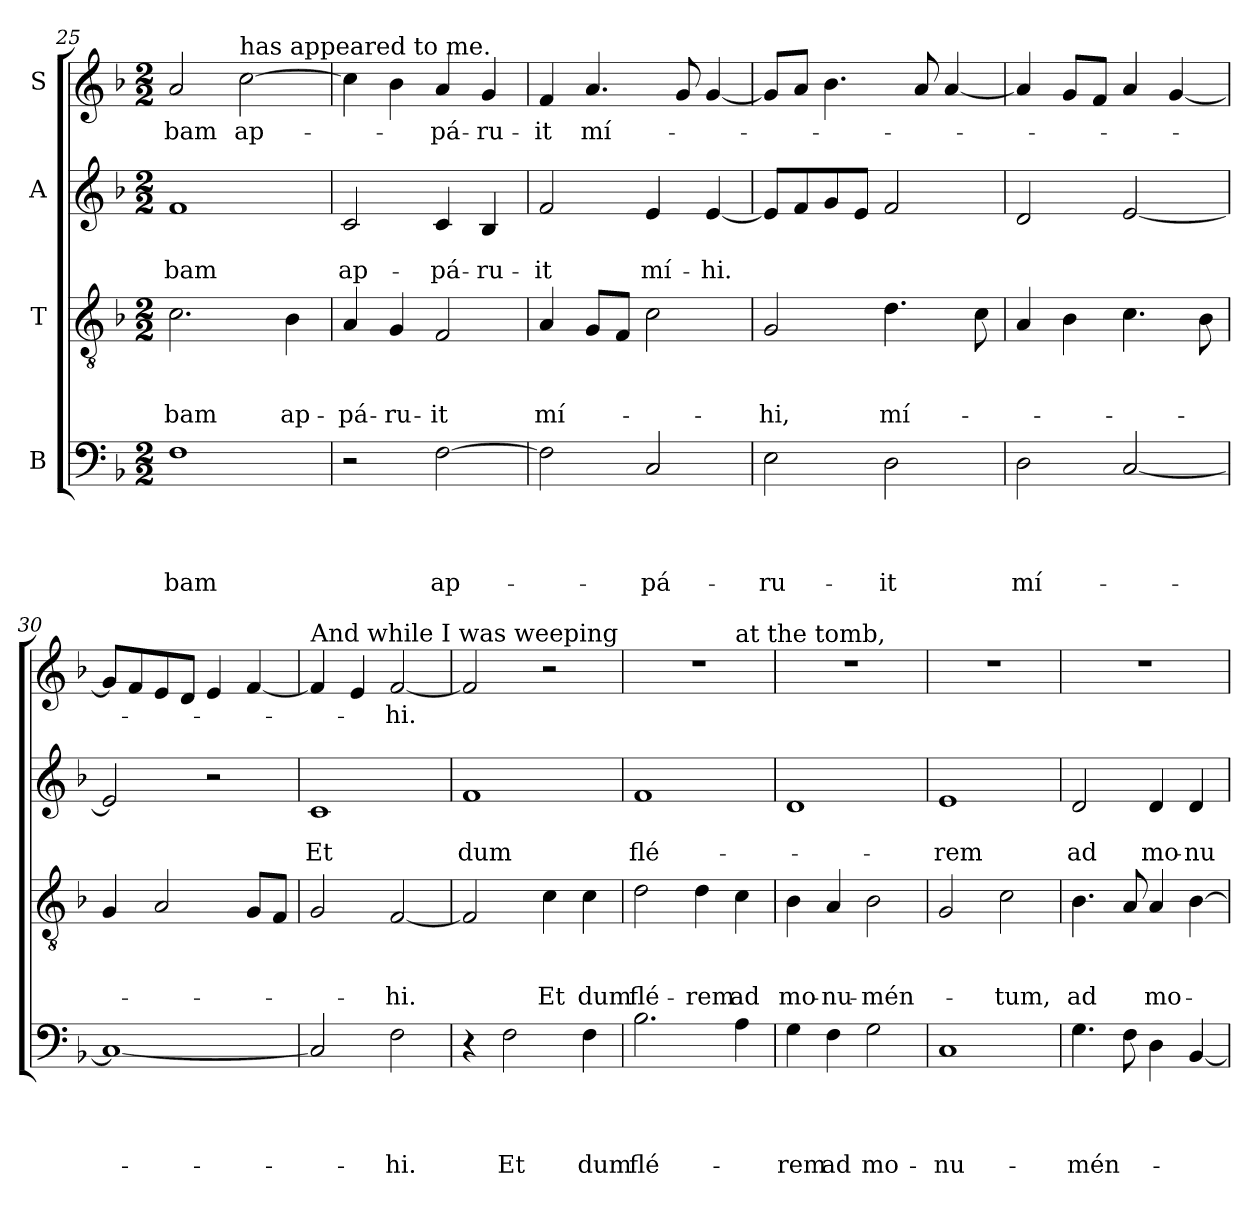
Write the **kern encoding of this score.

**kern	**text	**text	**text	**text	**kern	**text	**text	**text	**kern	**text	**text	**kern	**text
*part4	*part4	*part4	*part4	*part4	*part3	*part3	*part3	*part3	*part2	*part2	*part2	*part1	*part1
*staff4	*staff4	*staff4	*staff4	*staff4	*staff3	*staff3	*staff3	*staff3	*staff2	*staff2	*staff2	*staff1	*staff1
*I"B	*	*	*	*	*I"T	*	*	*	*I"A	*	*	*I"S	*
!!LO:PB:g=z
*clefF4	*	*	*	*	*clefGv2	*	*	*	*clefG2	*	*	*clefG2	*
*k[b-]	*	*	*	*	*k[b-]	*	*	*	*k[b-]	*	*	*k[b-]	*
*F:	*	*	*	*	*F:	*	*	*	*F:	*	*	*F:	*
*M2/2	*	*	*	*	*M2/2	*	*	*	*M2/2	*	*	*M2/2	*
=25	=25	=25	=25	=25	=25	=25	=25	=25	=25	=25	=25	=25	=25
!	!	!	!	!LO:LY:b	!	!	!	!LO:LY:b	!	!	!LO:LY:b	!	!LO:LY:b
1F	.	.	.	-bam	2.c\	.	.	-bam	1f	.	-bam	2a/	-bam
!	!	!	!	!	!	!	!	!	!	!	!	!LO:TX:a:t=has appeared to me.	!
!	!	!	!	!	!	!	!	!	!	!	!	!	!LO:LY:b
.	.	.	.	.	.	.	.	.	.	.	.	[2cc\	ap-
!	!	!	!	!	!	!	!	!LO:LY:b	!	!	!	!	!
.	.	.	.	.	4B-\	.	.	ap-	.	.	.	.	.
=26	=26	=26	=26	=26	=26	=26	=26	=26	=26	=26	=26	=26	=26
!	!	!	!	!	!	!	!	!LO:LY:b	!	!	!LO:LY:b	!	!
2r	.	.	.	.	4A/	.	.	-pá-	2c/	.	ap-	4cc\]	.
!	!	!	!	!	!	!	!	!LO:LY:b	!	!	!	!	!
.	.	.	.	.	4G/	.	.	-ru-	.	.	.	4b-\	.
!	!	!	!	!LO:LY:b	!	!	!	!LO:LY:b	!	!	!LO:LY:b	!	!LO:LY:b
[2F\	.	.	.	ap-	2F/	.	.	-it	4c/	.	-pá-	4a/	-pá-
!	!	!	!	!	!	!	!	!	!	!	!LO:LY:b	!	!LO:LY:b
.	.	.	.	.	.	.	.	.	4B-/	.	-ru-	4g/	-ru-
=27	=27	=27	=27	=27	=27	=27	=27	=27	=27	=27	=27	=27	=27
!	!	!	!	!	!	!	!	!LO:LY:b	!	!	!LO:LY:b	!	!LO:LY:b
2F\]	.	.	.	.	4A/	.	.	mí-	2f/	.	-it	4f/	-it
!	!	!	!	!	!	!	!	!	!	!	!	!	!LO:LY:b
.	.	.	.	.	8G/L	.	.	.	.	.	.	4.a/	mí-
.	.	.	.	.	8F/J	.	.	.	.	.	.	.	.
!	!	!	!	!LO:LY:b	!	!	!	!	!	!	!LO:LY:b	!	!
2C/	.	.	.	-pá-	2c\	.	.	.	4e/	.	mí-	.	.
.	.	.	.	.	.	.	.	.	.	.	.	8g/	.
!	!	!	!	!	!	!	!	!	!	!	!LO:LY:b	!	!
.	.	.	.	.	.	.	.	.	[4e/	.	-hi.	[4g/	.
=28	=28	=28	=28	=28	=28	=28	=28	=28	=28	=28	=28	=28	=28
!	!	!	!	!LO:LY:b	!	!	!	!LO:LY:b	!	!	!	!	!
2E\	.	.	.	-ru-	2G/	.	.	-hi,	8e/L]	.	.	8g/L]	.
.	.	.	.	.	.	.	.	.	8f/	.	.	8a/J	.
.	.	.	.	.	.	.	.	.	8g/	.	.	4.b-\	.
.	.	.	.	.	.	.	.	.	8e/J	.	.	.	.
!	!	!	!	!LO:LY:b	!	!	!	!LO:LY:b	!	!	!	!	!
2D\	.	.	.	-it	4.d\	.	.	mí-	2f/	.	.	.	.
.	.	.	.	.	.	.	.	.	.	.	.	8a/	.
.	.	.	.	.	.	.	.	.	.	.	.	[4a/	.
.	.	.	.	.	8c\	.	.	.	.	.	.	.	.
=29	=29	=29	=29	=29	=29	=29	=29	=29	=29	=29	=29	=29	=29
!	!	!	!	!LO:LY:b	!	!	!	!	!	!	!	!	!
2D\	.	.	.	mí-	4A/	.	.	.	2d/	.	.	4a/]	.
.	.	.	.	.	4B-\	.	.	.	.	.	.	8g/L	.
.	.	.	.	.	.	.	.	.	.	.	.	8f/J	.
[2C/	.	.	.	.	4.c\	.	.	.	[2e/	.	.	4a/	.
.	.	.	.	.	.	.	.	.	.	.	.	[4g/	.
.	.	.	.	.	8B-\	.	.	.	.	.	.	.	.
!!LO:LB:g=z
=30	=30	=30	=30	=30	=30	=30	=30	=30	=30	=30	=30	=30	=30
1C_	.	.	.	.	4G/	.	.	.	2e/]	.	.	8g/L]	.
.	.	.	.	.	.	.	.	.	.	.	.	8f/	.
.	.	.	.	.	2A/	.	.	.	.	.	.	8e/	.
.	.	.	.	.	.	.	.	.	.	.	.	8d/J	.
.	.	.	.	.	.	.	.	.	2r	.	.	4e/	.
.	.	.	.	.	8G/L	.	.	.	.	.	.	[4f/	.
.	.	.	.	.	8F/J	.	.	.	.	.	.	.	.
=31	=31	=31	=31	=31	=31	=31	=31	=31	=31	=31	=31	=31	=31
!	!	!	!	!	!	!	!	!	!	!	!	!LO:TX:a:t=And while I was weeping	!
!	!	!	!	!	!	!	!	!	!	!	!LO:LY:b	!	!
2C/]	.	.	.	.	2G/	.	.	.	1c	.	Et	4f/]	.
.	.	.	.	.	.	.	.	.	.	.	.	4e/	.
!	!	!	!	!LO:LY:b	!	!	!	!LO:LY:b	!	!	!	!	!LO:LY:b
2F\	.	.	.	-hi.	[2F/	.	.	-hi.	.	.	.	[2f/	-hi.
=32	=32	=32	=32	=32	=32	=32	=32	=32	=32	=32	=32	=32	=32
!	!	!	!	!	!	!	!	!	!	!	!LO:LY:b	!	!
4r	.	.	.	.	2F/]	.	.	.	1f	.	dum	2f/]	.
!	!	!	!	!LO:LY:b	!	!	!	!	!	!	!	!	!
2F\	.	.	.	Et	.	.	.	.	.	.	.	.	.
!	!	!	!	!	!	!	!	!LO:LY:b	!	!	!	!	!
.	.	.	.	.	4c\	.	.	Et	.	.	.	2r	.
!	!	!	!	!LO:LY:b	!	!	!	!LO:LY:b	!	!	!	!	!
4F\	.	.	.	dum	4c\	.	.	dum	.	.	.	.	.
=33	=33	=33	=33	=33	=33	=33	=33	=33	=33	=33	=33	=33	=33
!	!	!	!	!LO:LY:b	!	!	!	!LO:LY:b	!	!	!LO:LY:b	!	!
*	*	*	*	*	*	*	*	*	*	*	*	*^	*
2.B-\	.	.	.	flé-	2d\	.	.	flé-	1f	.	flé-	1r	2.ryy	.
!	!	!	!	!	!	!	!	!LO:LY:b	!	!	!	!	!	!
.	.	.	.	.	4d\	.	.	-rem	.	.	.	.	.	.
!	!	!	!	!	!	!	!	!	!	!	!	!	!LO:TX:a:t=at the tomb,	!
!	!	!	!	!	!	!	!	!LO:LY:b	!	!	!	!	!	!
4A\	.	.	.	.	4c\	.	.	ad	.	.	.	.	4ryy	.
=34	=34	=34	=34	=34	=34	=34	=34	=34	=34	=34	=34	=34	=34	=34
!	!	!	!	!LO:LY:b	!	!	!	!LO:LY:b	!	!	!	!	!	!
*	*	*	*	*	*	*	*	*	*	*	*	*v	*v	*
4G\	.	.	.	-rem	4B-\	.	.	mo-	1d	.	.	1r	.
!	!	!	!	!LO:LY:b	!	!	!	!LO:LY:b	!	!	!	!	!
4F\	.	.	.	ad	4A/	.	.	-nu-	.	.	.	.	.
!	!	!	!	!LO:LY:b	!	!	!	!LO:LY:b	!	!	!	!	!
2G\	.	.	.	mo-	2B-\	.	.	-mén-	.	.	.	.	.
=35	=35	=35	=35	=35	=35	=35	=35	=35	=35	=35	=35	=35	=35
!	!	!	!	!LO:LY:b	!	!	!	!	!	!	!LO:LY:b	!	!
1C	.	.	.	-nu-	2G/	.	.	.	1e	.	-rem	1r	.
!	!	!	!	!	!	!	!	!LO:LY:b	!	!	!	!	!
.	.	.	.	.	2c\	.	.	-tum,	.	.	.	.	.
!!LO:PB:g=z
=36	=36	=36	=36	=36	=36	=36	=36	=36	=36	=36	=36	=36	=36
!	!	!	!	!LO:LY:b	!	!	!	!LO:LY:b	!	!	!LO:LY:b	!	!
4.G\	.	.	.	-mén-	4.B-\	.	.	ad	2d/	.	ad	1r	.
8F\	.	.	.	.	8A/	.	.	.	.	.	.	.	.
!	!	!	!	!	!	!	!	!LO:LY:b	!	!	!LO:LY:b	!	!
4D\	.	.	.	.	4A/	.	.	mo-	4d/	.	mo-	.	.
!	!	!	!	!	!	!	!	!	!	!	!LO:LY:b	!	!
[4BB-/	.	.	.	.	[4B-\	.	.	.	4d/	.	-nu-	.	.
=	=	=	=	=	=	=	=	=	=	=	=	=	=
*-	*-	*-	*-	*-	*-	*-	*-	*-	*-	*-	*-	*-	*-
